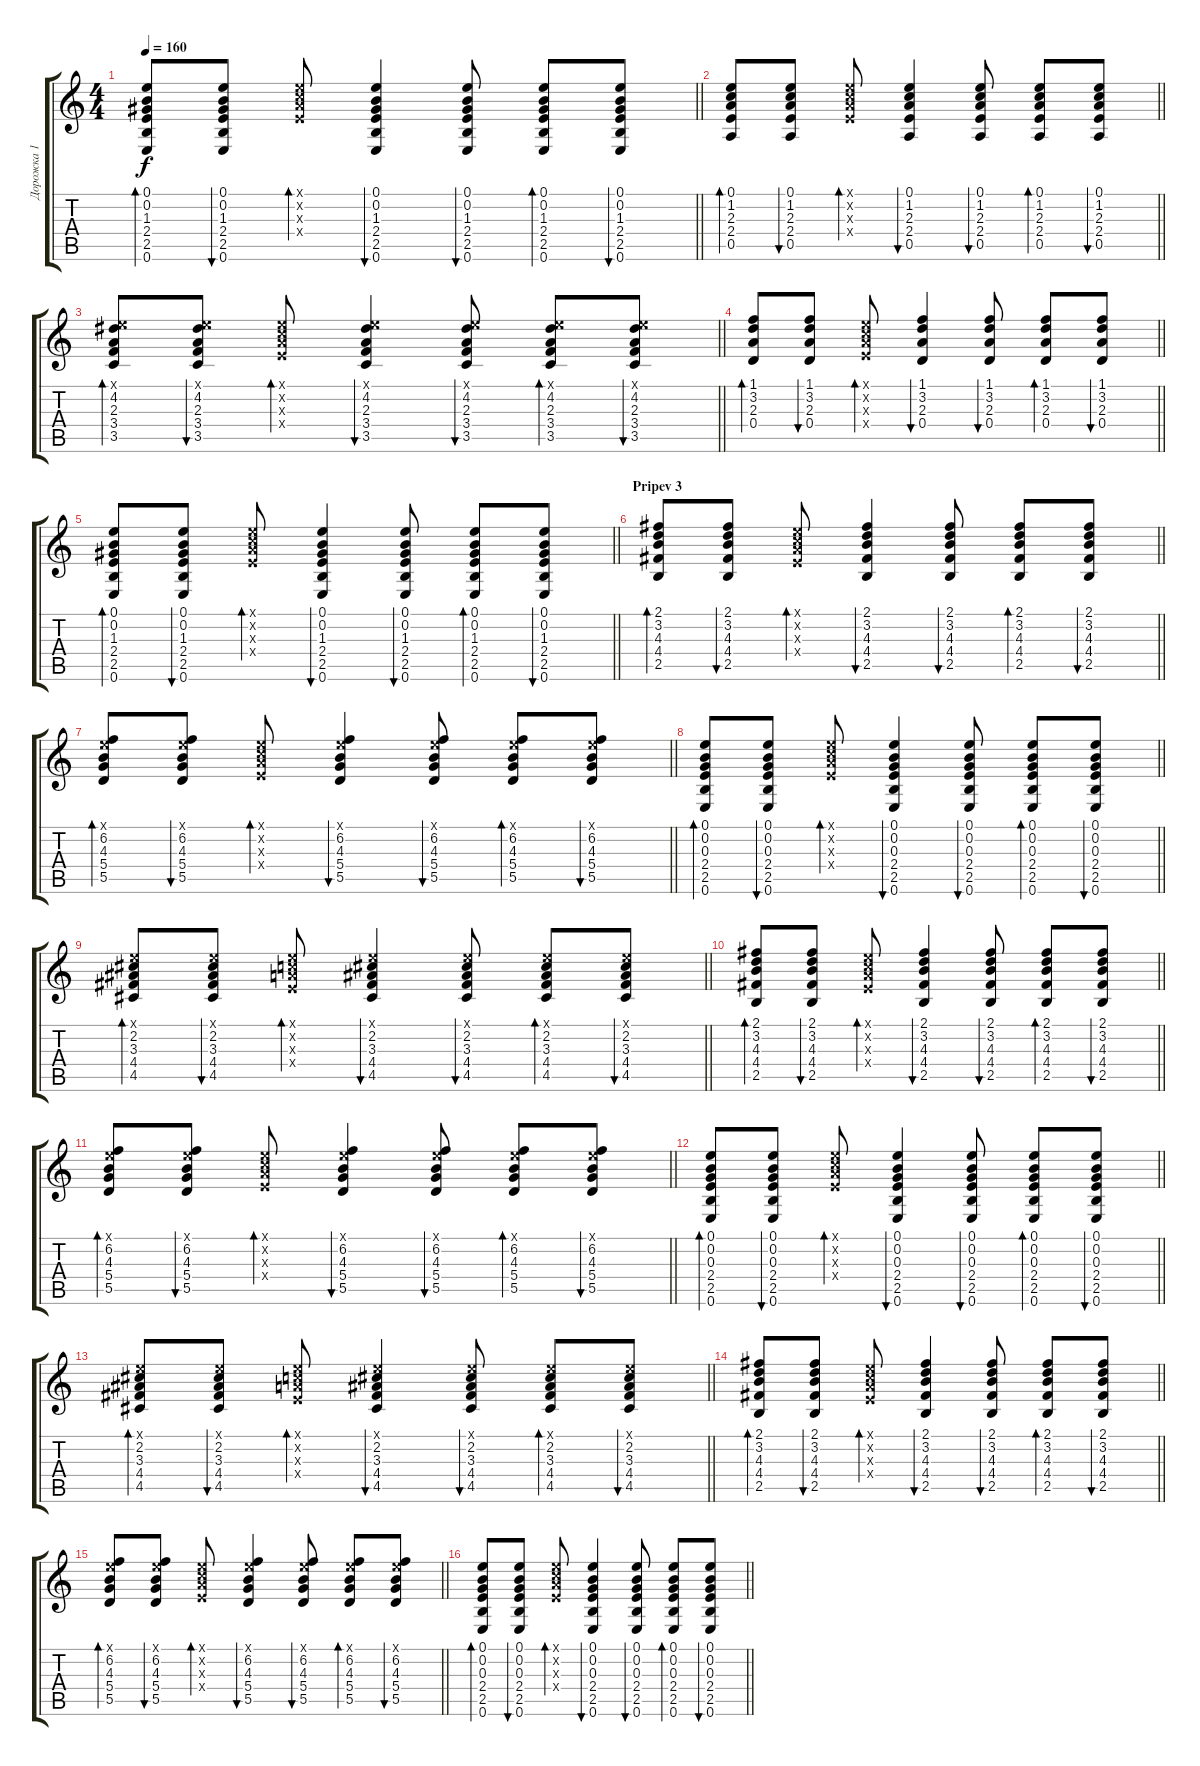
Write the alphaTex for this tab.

\track ("Дорожка 1" "Дорожка 1") {instrument acousticguitarsteel}
\staff {score tabs}
\tuning (E4 B3 G3 D3 A2 E2) {hide}
\ts (4 4)
\tempo 160
\clef g2
\barLineRight lightlight
\ks c
(0.1 0.2 1.3 2.4 2.5 0.6).8{bd 60 dy f} (0.1 0.2 1.3 2.4 2.5 0.6).8{bu 60} (0.1{x} 1.2{x} 2.3{x} 2.4{x}).8{bd 60} (0.1 0.2 1.3 2.4 2.5 0.6).4{bu 60} (0.1 0.2 1.3 2.4 2.5 0.6).8{bu 60} (0.1 0.2 1.3 2.4 2.5 0.6).8{bd 60} (0.1 0.2 1.3 2.4 2.5 0.6).8{bu 60} |
\barLineRight lightlight
(0.1 1.2 2.3 2.4 0.5).8{bd 60} (0.1 1.2 2.3 2.4 0.5).8{bu 60} (0.1{x} 1.2{x} 2.3{x} 2.4{x}).8{bd 60} (0.1 1.2 2.3 2.4 0.5).4{bu 60} (0.1 1.2 2.3 2.4 0.5).8{bu 60} (0.1 1.2 2.3 2.4 0.5).8{bd 60} (0.1 1.2 2.3 2.4 0.5).8{bu 60} |
\barLineRight lightlight
(0.1{x} 4.2 2.3 3.4 3.5).8{bd 60} (0.1{x} 4.2 2.3 3.4 3.5).8{bu 60} (0.1{x} 1.2{x} 2.3{x} 2.4{x}).8{bd 60} (0.1{x} 4.2 2.3 3.4 3.5).4{bu 60} (0.1{x} 4.2 2.3 3.4 3.5).8{bu 60} (0.1{x} 4.2 2.3 3.4 3.5).8{bd 60} (0.1{x} 4.2 2.3 3.4 3.5).8{bu 60} |
\barLineRight lightlight
(1.1 3.2 2.3 0.4).8{bd 60} (1.1 3.2 2.3 0.4).8{bu 60} (0.1{x} 1.2{x} 2.3{x} 2.4{x}).8{bd 60} (1.1 3.2 2.3 0.4).4{bu 60} (1.1 3.2 2.3 0.4).8{bu 60} (1.1 3.2 2.3 0.4).8{bd 60} (1.1 3.2 2.3 0.4).8{bu 60} |
\barLineRight lightlight
(0.1 0.2 1.3 2.4 2.5 0.6).8{bd 60} (0.1 0.2 1.3 2.4 2.5 0.6).8{bu 60} (0.1{x} 1.2{x} 2.3{x} 2.4{x}).8{bd 60} (0.1 0.2 1.3 2.4 2.5 0.6).4{bu 60} (0.1 0.2 1.3 2.4 2.5 0.6).8{bu 60} (0.1 0.2 1.3 2.4 2.5 0.6).8{bd 60} (0.1 0.2 1.3 2.4 2.5 0.6).8{bu 60} |
\section ("" "Pripev 3")
\barLineRight lightlight
(2.1 3.2 4.3 4.4 2.5).8{bd 60} (2.1 3.2 4.3 4.4 2.5).8{bu 60} (0.1{x} 1.2{x} 2.3{x} 2.4{x}).8{bd 60} (2.1 3.2 4.3 4.4 2.5).4{bu 60} (2.1 3.2 4.3 4.4 2.5).8{bu 60} (2.1 3.2 4.3 4.4 2.5).8{bd 60} (2.1 3.2 4.3 4.4 2.5).8{bu 60} |
\barLineRight lightlight
(0.1{x} 6.2 4.3 5.4 5.5).8{bd 60} (0.1{x} 6.2 4.3 5.4 5.5).8{bu 60} (0.1{x} 1.2{x} 2.3{x} 2.4{x}).8{bd 60} (0.1{x} 6.2 4.3 5.4 5.5).4{bu 60} (0.1{x} 6.2 4.3 5.4 5.5).8{bu 60} (0.1{x} 6.2 4.3 5.4 5.5).8{bd 60} (0.1{x} 6.2 4.3 5.4 5.5).8{bu 60} |
\barLineRight lightlight
(0.1 0.2 0.3 2.4 2.5 0.6).8{bd 60} (0.1 0.2 0.3 2.4 2.5 0.6).8{bu 60} (0.1{x} 1.2{x} 2.3{x} 2.4{x}).8{bd 60} (0.1 0.2 0.3 2.4 2.5 0.6).4{bu 60} (0.1 0.2 0.3 2.4 2.5 0.6).8{bu 60} (0.1 0.2 0.3 2.4 2.5 0.6).8{bd 60} (0.1 0.2 0.3 2.4 2.5 0.6).8{bu 60} |
\barLineRight lightlight
(0.1{x} 2.2 3.3 4.4 4.5).8{bd 60} (0.1{x} 2.2 3.3 4.4 4.5).8{bu 60} (0.1{x} 1.2{x} 2.3{x} 2.4{x}).8{bd 60} (0.1{x} 2.2 3.3 4.4 4.5).4{bu 60} (0.1{x} 2.2 3.3 4.4 4.5).8{bu 60} (0.1{x} 2.2 3.3 4.4 4.5).8{bd 60} (0.1{x} 2.2 3.3 4.4 4.5).8{bu 60} |
\barLineRight lightlight
(2.1 3.2 4.3 4.4 2.5).8{bd 60} (2.1 3.2 4.3 4.4 2.5).8{bu 60} (0.1{x} 1.2{x} 2.3{x} 2.4{x}).8{bd 60} (2.1 3.2 4.3 4.4 2.5).4{bu 60} (2.1 3.2 4.3 4.4 2.5).8{bu 60} (2.1 3.2 4.3 4.4 2.5).8{bd 60} (2.1 3.2 4.3 4.4 2.5).8{bu 60} |
\barLineRight lightlight
(0.1{x} 6.2 4.3 5.4 5.5).8{bd 60} (0.1{x} 6.2 4.3 5.4 5.5).8{bu 60} (0.1{x} 1.2{x} 2.3{x} 2.4{x}).8{bd 60} (0.1{x} 6.2 4.3 5.4 5.5).4{bu 60} (0.1{x} 6.2 4.3 5.4 5.5).8{bu 60} (0.1{x} 6.2 4.3 5.4 5.5).8{bd 60} (0.1{x} 6.2 4.3 5.4 5.5).8{bu 60} |
\barLineRight lightlight
(0.1 0.2 0.3 2.4 2.5 0.6).8{bd 60} (0.1 0.2 0.3 2.4 2.5 0.6).8{bu 60} (0.1{x} 1.2{x} 2.3{x} 2.4{x}).8{bd 60} (0.1 0.2 0.3 2.4 2.5 0.6).4{bu 60} (0.1 0.2 0.3 2.4 2.5 0.6).8{bu 60} (0.1 0.2 0.3 2.4 2.5 0.6).8{bd 60} (0.1 0.2 0.3 2.4 2.5 0.6).8{bu 60} |
\barLineRight lightlight
(0.1{x} 2.2 3.3 4.4 4.5).8{bd 60} (0.1{x} 2.2 3.3 4.4 4.5).8{bu 60} (0.1{x} 1.2{x} 2.3{x} 2.4{x}).8{bd 60} (0.1{x} 2.2 3.3 4.4 4.5).4{bu 60} (0.1{x} 2.2 3.3 4.4 4.5).8{bu 60} (0.1{x} 2.2 3.3 4.4 4.5).8{bd 60} (0.1{x} 2.2 3.3 4.4 4.5).8{bu 60} |
\barLineRight lightlight
(2.1 3.2 4.3 4.4 2.5).8{bd 60} (2.1 3.2 4.3 4.4 2.5).8{bu 60} (0.1{x} 1.2{x} 2.3{x} 2.4{x}).8{bd 60} (2.1 3.2 4.3 4.4 2.5).4{bu 60} (2.1 3.2 4.3 4.4 2.5).8{bu 60} (2.1 3.2 4.3 4.4 2.5).8{bd 60} (2.1 3.2 4.3 4.4 2.5).8{bu 60} |
\barLineRight lightlight
(0.1{x} 6.2 4.3 5.4 5.5).8{bd 60} (0.1{x} 6.2 4.3 5.4 5.5).8{bu 60} (0.1{x} 1.2{x} 2.3{x} 2.4{x}).8{bd 60} (0.1{x} 6.2 4.3 5.4 5.5).4{bu 60} (0.1{x} 6.2 4.3 5.4 5.5).8{bu 60} (0.1{x} 6.2 4.3 5.4 5.5).8{bd 60} (0.1{x} 6.2 4.3 5.4 5.5).8{bu 60} |
\barLineRight lightlight
(0.1 0.2 0.3 2.4 2.5 0.6).8{bd 60} (0.1 0.2 0.3 2.4 2.5 0.6).8{bu 60} (0.1{x} 1.2{x} 2.3{x} 2.4{x}).8{bd 60} (0.1 0.2 0.3 2.4 2.5 0.6).4{bu 60} (0.1 0.2 0.3 2.4 2.5 0.6).8{bu 60} (0.1 0.2 0.3 2.4 2.5 0.6).8{bd 60} (0.1 0.2 0.3 2.4 2.5 0.6).8{bu 60}
